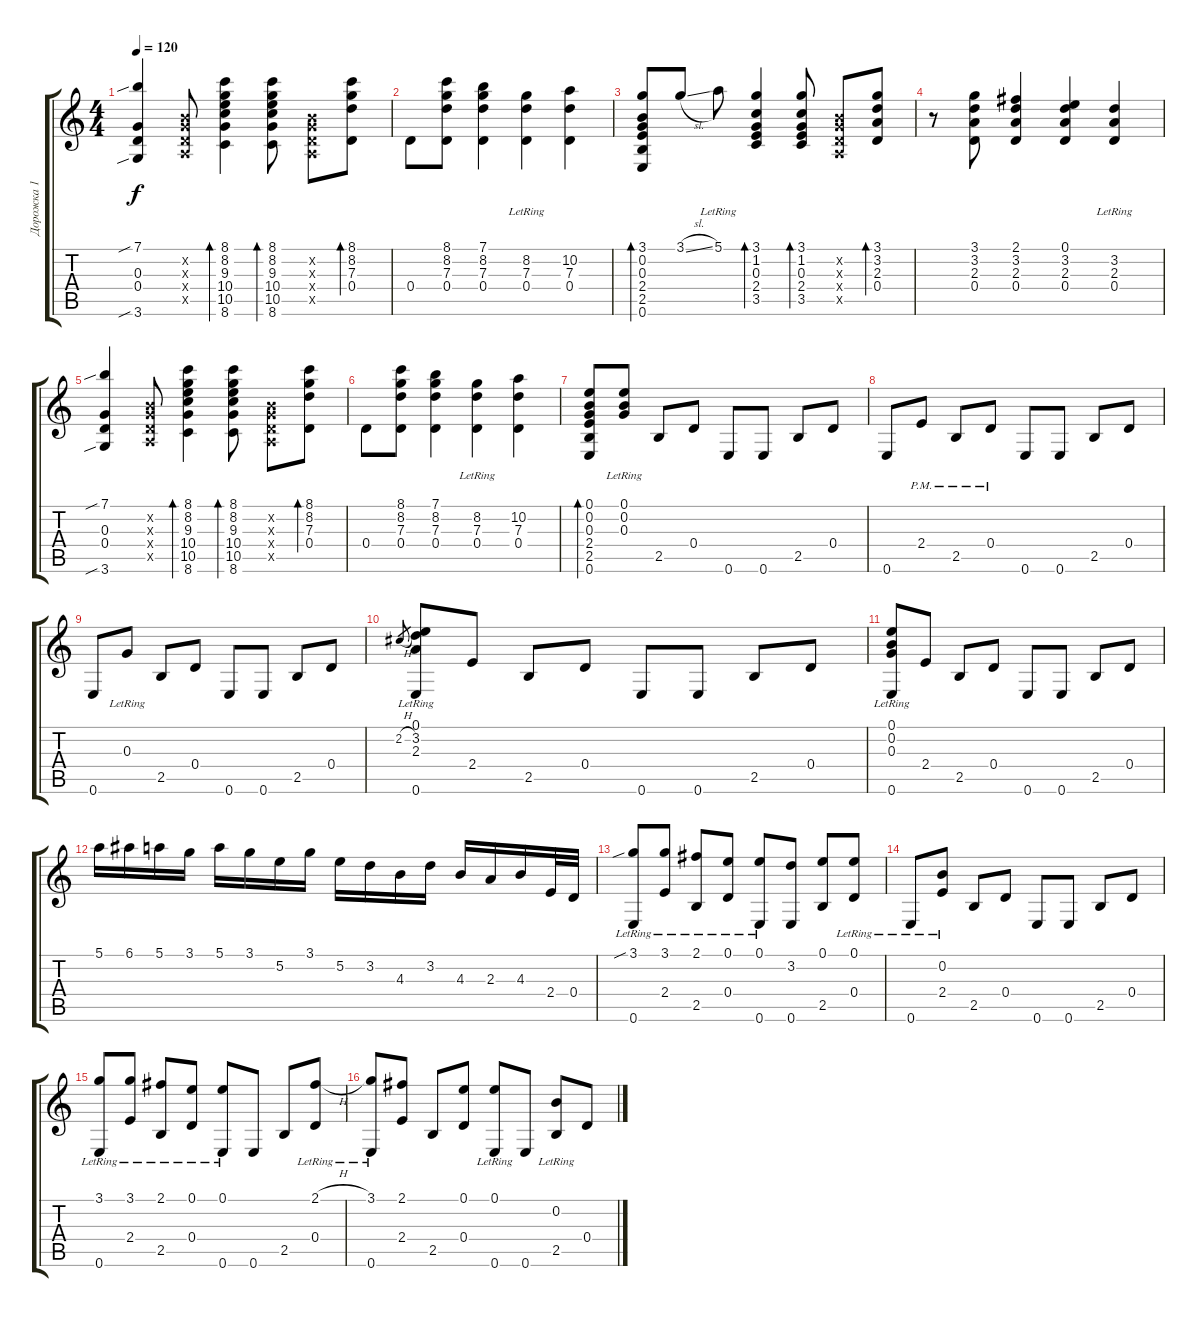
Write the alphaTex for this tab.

\track ("Дорожка 1" "Дорожка 1") {instrument acousticguitarsteel}
\staff {score tabs}
\tuning (E4 B3 G3 D3 A2 E2) {hide}
\ts (4 4)
\tempo 120
\clef g2
\ks c
(7.1{sib} 0.3 0.4 3.6{sib}).4{dy f} (0.2{x} 0.3{x} 0.4{x} 0.5{x}).8 (8.1 8.2 9.3 10.4 10.5 8.6).4{bd 60} (8.1 8.2 9.3 10.4 10.5 8.6).8{bd 60} (0.2{x} 0.3{x} 0.4{x} 0.5{x}).8 (8.1 8.2 7.3 0.4).8{bd 60} |
0.4.8 (8.1 8.2 7.3 0.4).8 (7.1 8.2 7.3 0.4).4 (8.2{lr} 7.3{lr} 0.4{lr}).4 (10.2 7.3 0.4).4 |
(3.1 0.2 0.3 2.4 2.5 0.6).8{bd 60} 3.1{sl}.8 5.1{lr}.8 (3.1 1.2 0.3 2.4 3.5).4{bd 60} (3.1 1.2 0.3 2.4 3.5).8{bd 60} (0.2{x} 0.3{x} 0.4{x} 0.5{x}).8 (3.1 3.2 2.3 0.4).8{bd 60} |
r.8 (3.1 3.2 2.3 0.4).8 (2.1 3.2 2.3 0.4).4 (0.1 3.2 2.3 0.4).4 (3.2{lr} 2.3{lr} 0.4{lr}).4 |
(7.1{sib} 0.3 0.4 3.6{sib}).4 (0.2{x} 0.3{x} 0.4{x} 0.5{x}).8 (8.1 8.2 9.3 10.4 10.5 8.6).4{bd 60} (8.1 8.2 9.3 10.4 10.5 8.6).8{bd 60} (0.2{x} 0.3{x} 0.4{x} 0.5{x}).8 (8.1 8.2 7.3 0.4).8{bd 60} |
0.4.8 (8.1 8.2 7.3 0.4).8 (7.1 8.2 7.3 0.4).4 (8.2 7.3{lr} 0.4{lr}).4 (10.2 7.3 0.4).4 |
(0.1 0.2 0.3 2.4 2.5 0.6).8{bd 60} (0.1{lr} 0.2{lr} 0.3{lr}).8 2.5.8 0.4.8 0.6.8 0.6.8 2.5.8 0.4.8 |
0.6.8 2.4{pm}.8 2.5{pm}.8 0.4{pm}.8 0.6.8 0.6.8 2.5.8 0.4.8 |
0.6.8 0.3{lr}.8 2.5.8 0.4.8 0.6.8 0.6.8 2.5.8 0.4.8 |
2.2{h}.8{gr} (0.1{lr} 3.2{lr} 2.3{lr} 0.6).8 2.4.8 2.5.8 0.4.8 0.6.8 0.6.8 2.5.8 0.4.8 |
(0.1{lr} 0.2{lr} 0.3{lr} 0.6).8 2.4.8 2.5.8 0.4.8 0.6.8 0.6.8 2.5.8 0.4.8 |
5.1.16 6.1.16 5.1.16 3.1.16 5.1.16 3.1.16 5.2.16 3.1.16 5.2.16 3.2.16 4.3.16 3.2.16 4.3.16 2.3.16 4.3.16 2.4.32 0.4.32 |
(3.1{sib} 0.6{lr}).8 (3.1{lr} 2.4).8 (2.1{lr} 2.5).8 (0.1{lr} 0.4).8 (0.1{lr} 0.6).8 (3.2 0.6).8 (0.1 2.5).8 (0.1{lr} 0.4).8 |
0.6{lr}.8 (0.2{lr} 2.4).8 2.5.8 0.4.8 0.6.8 0.6.8 2.5.8 0.4.8 |
(3.1 0.6{lr}).8 (3.1{lr} 2.4).8 (2.1{lr} 2.5).8 (0.1{lr} 0.4).8 (0.1{lr} 0.6).8 0.6.8 2.5.8 (2.1{h lr} 0.4).8 |
(3.1 0.6{lr}).8 (2.1 2.4).8 2.5.8 (0.1 0.4).8 (0.1{lr} 0.6).8 0.6.8 (0.2{lr} 2.5).8 0.4.8
